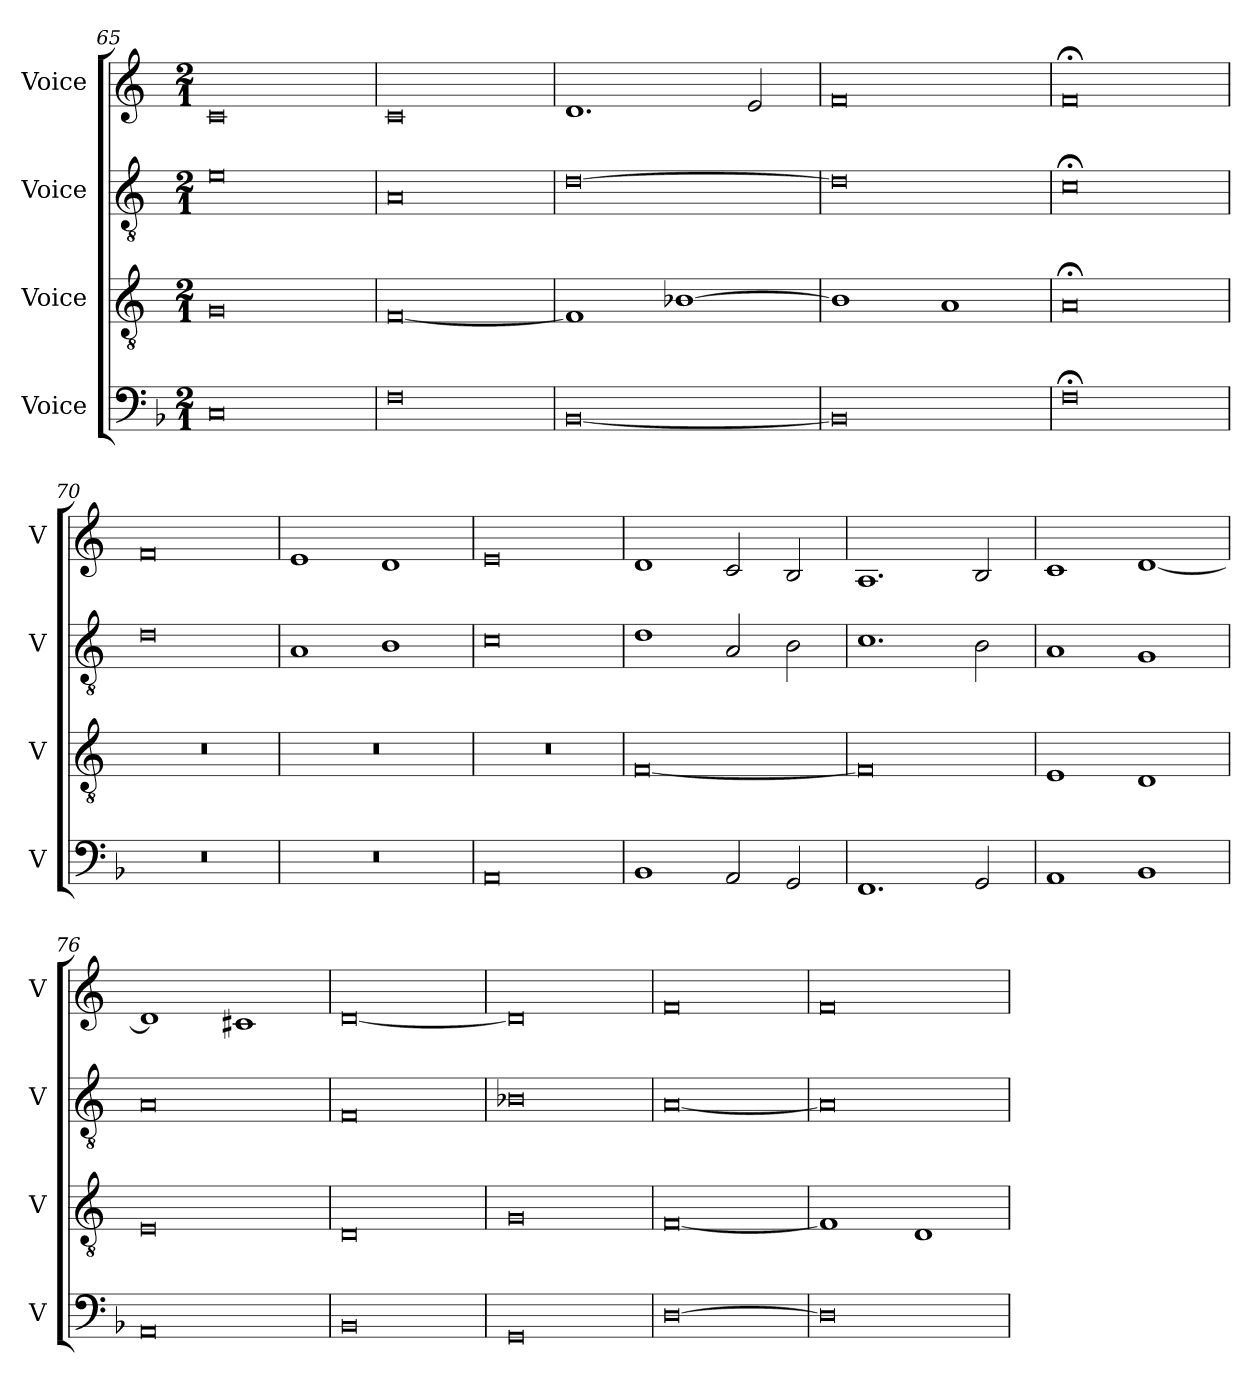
**kern	**kern	**kern	**kern
*part4	*part3	*part2	*part1
*staff4	*staff3	*staff2	*staff1
*I"Voice	*I"Voice	*I"Voice	*I"Voice
*I'V	*I'V	*I'V	*I'V
*clefF4	*clefGv2	*clefGv2	*clefG2
*k[b-]	*k[]	*k[]	*k[]
*M2/1	*M2/1	*M2/1	*M2/1
=65	=65	=65	=65
0C	0G	0e	0c
=66	=66	=66	=66
0F	[0F	0A	0c
=67	=67	=67	=67
[0BB-	1F]	[0d	1.d
.	[1B-X	.	.
.	.	.	2e/
!!LO:LB:g=z
=68	=68	=68	=68
0BB-]	1B-]	0d]	0f
.	1A	.	.
=69	=69	=69	=69
0F;	0A;	0c;	0f;
=70	=70	=70	=70
0r	0r	0d	0f
=71	=71	=71	=71
0r	0r	1A	1e
.	.	1B	1d
=72	=72	=72	=72
0AA	0r	0c	0e
!!LO:PB:g=z
=73	=73	=73	=73
1BB-	[0F	1d	1d
2AA/	.	2A/	2c/
2GG/	.	2B\	2B/
=74	=74	=74	=74
1.FF	0F]	1.c	1.A
2GG/	.	2B\	2B/
=75	=75	=75	=75
1AA	1E	1A	1c
1BB-	1D	1G	[1d
=76	=76	=76	=76
0AA	0E	0A	1d]
.	.	.	1c#X
=77	=77	=77	=77
0BB-	0D	0F	[0d
!!LO:LB:g=z
=78	=78	=78	=78
0GG	0G	0B-X	0d]
=79	=79	=79	=79
[0D	[0F	[0A	0f
=80	=80	=80	=80
0D]	1F]	0A]	0f
.	1D	.	.
=	=	=	=
*-	*-	*-	*-
